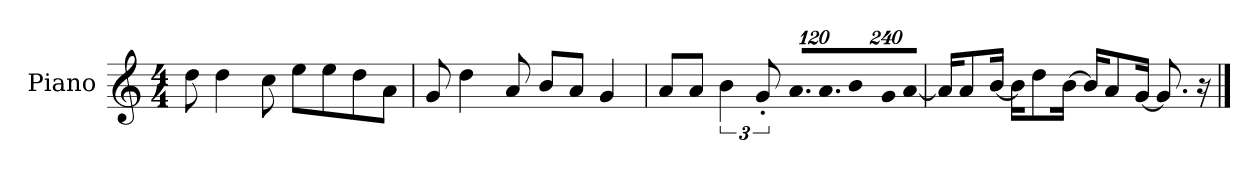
**kern
*part1
*staff1
*I"Piano
*I'P-no
*clefG2
*k[]
*M4/4
*MM90
=1
8dd\
4dd\
8cc\
8ee\L
8ee\
8dd\
8a\J
=2
8g/
4dd\
8a/
8b/L
8a/J
4g/
=3
8a/L
8a/J
6b\
12g'/
*Xbrackettup
!LO:N:vis=16.
960%103a/LL
!LO:N:vis=16.
960%103a/J
!LO:N:vis=8
960%137b/
!LO:N:vis=16
1920%137g/L
!LO:N:vis=16
[1920%137a/JJ
=4
16a/KL]
8a/
[16b/Jk
16b\KL]
8dd\
[16b\Jk
16b/KL]
8a/
[16g/Jk
8.g/]
16r
==
*-
